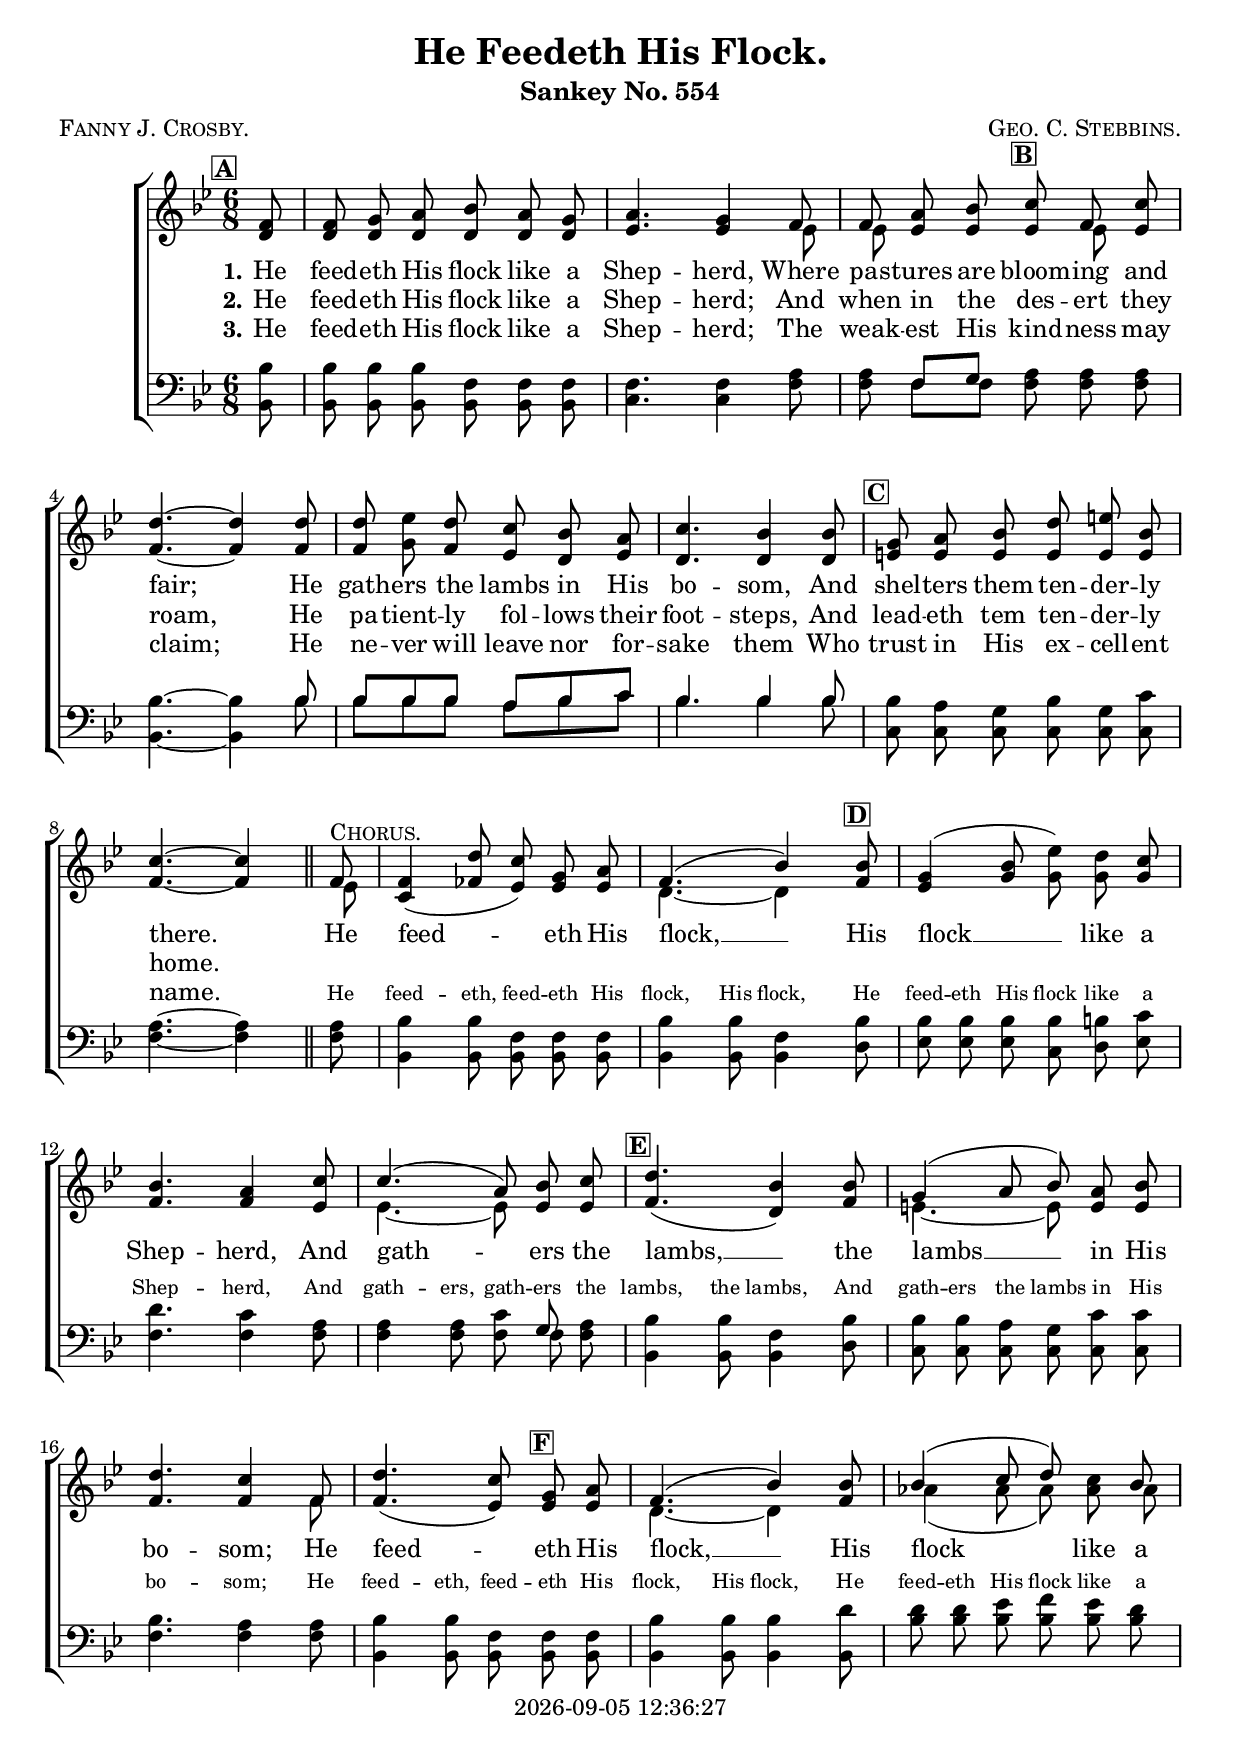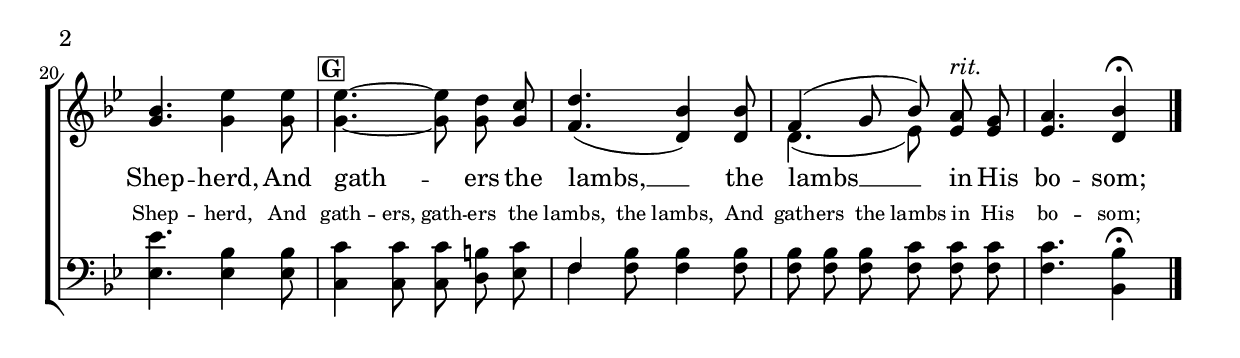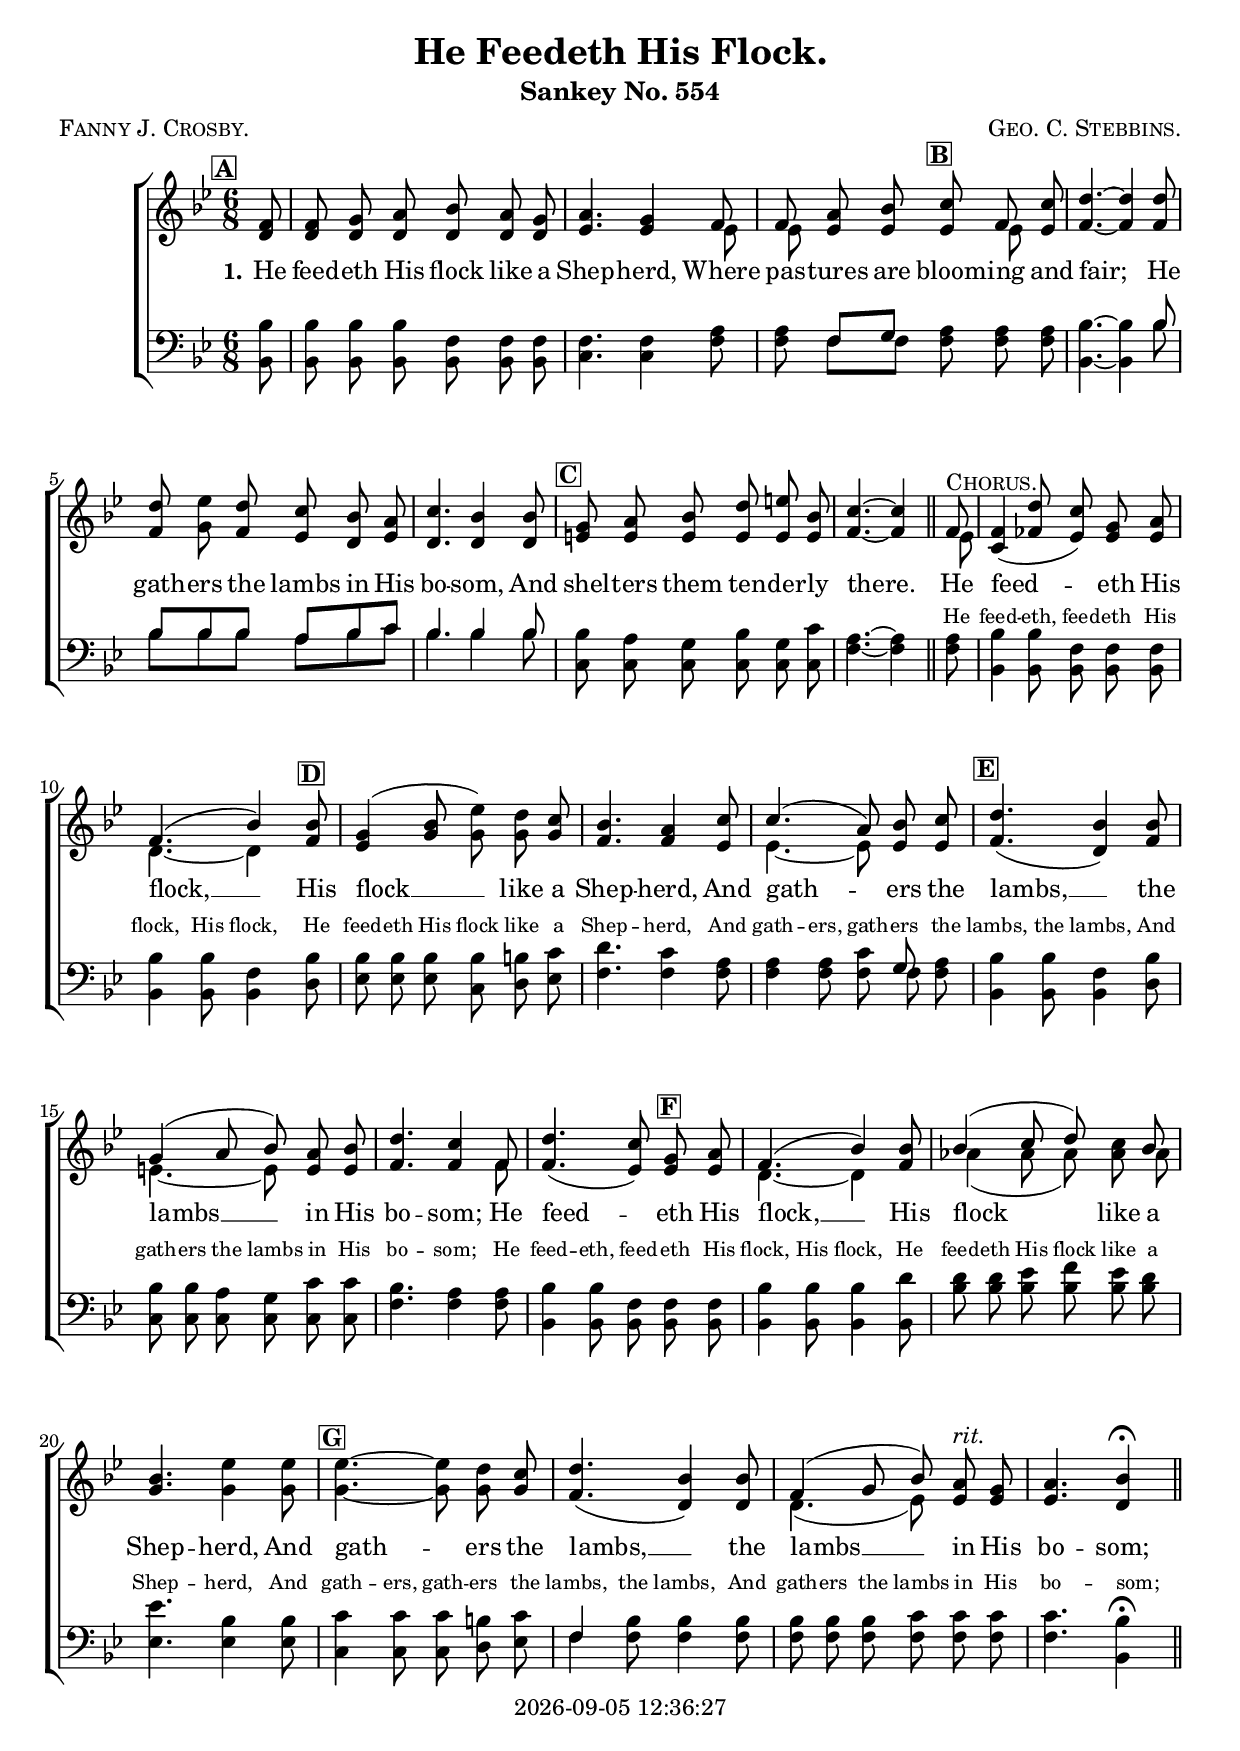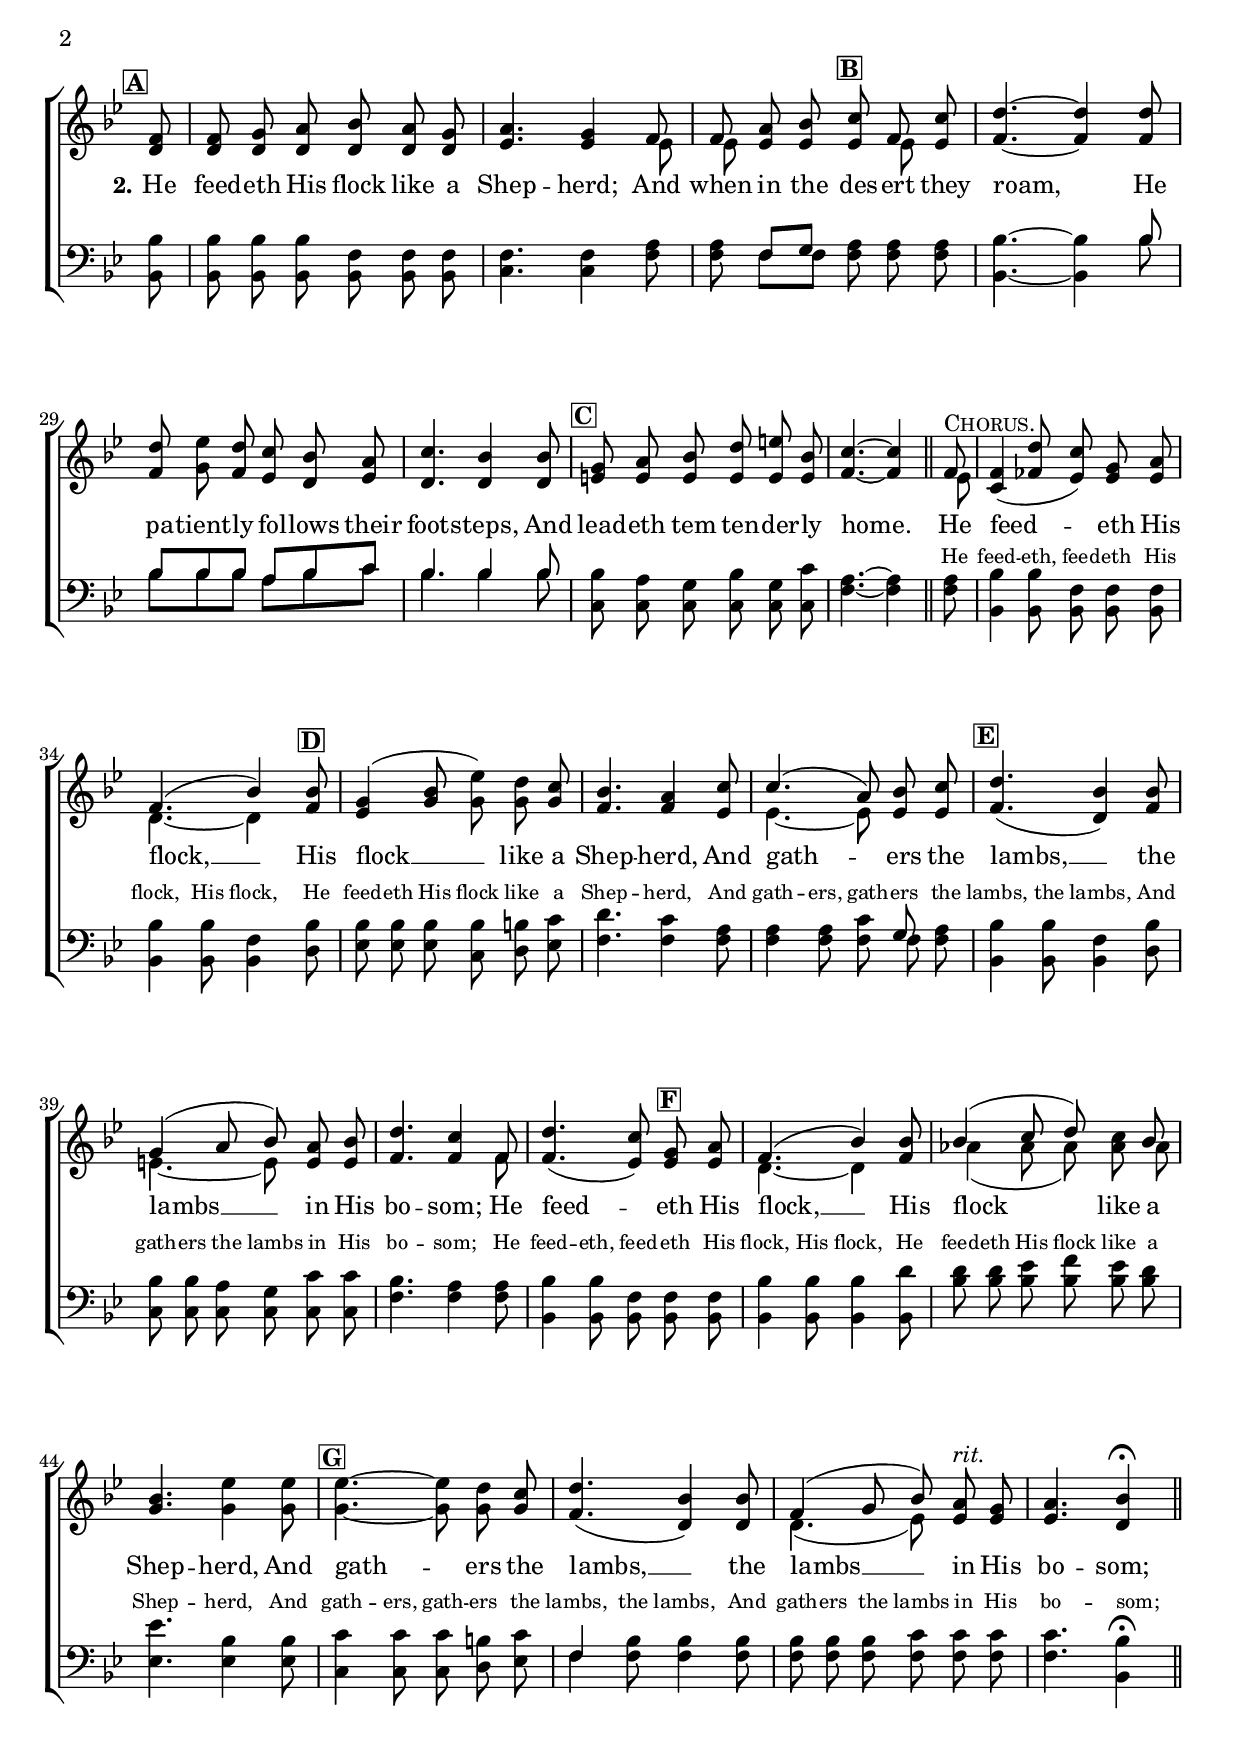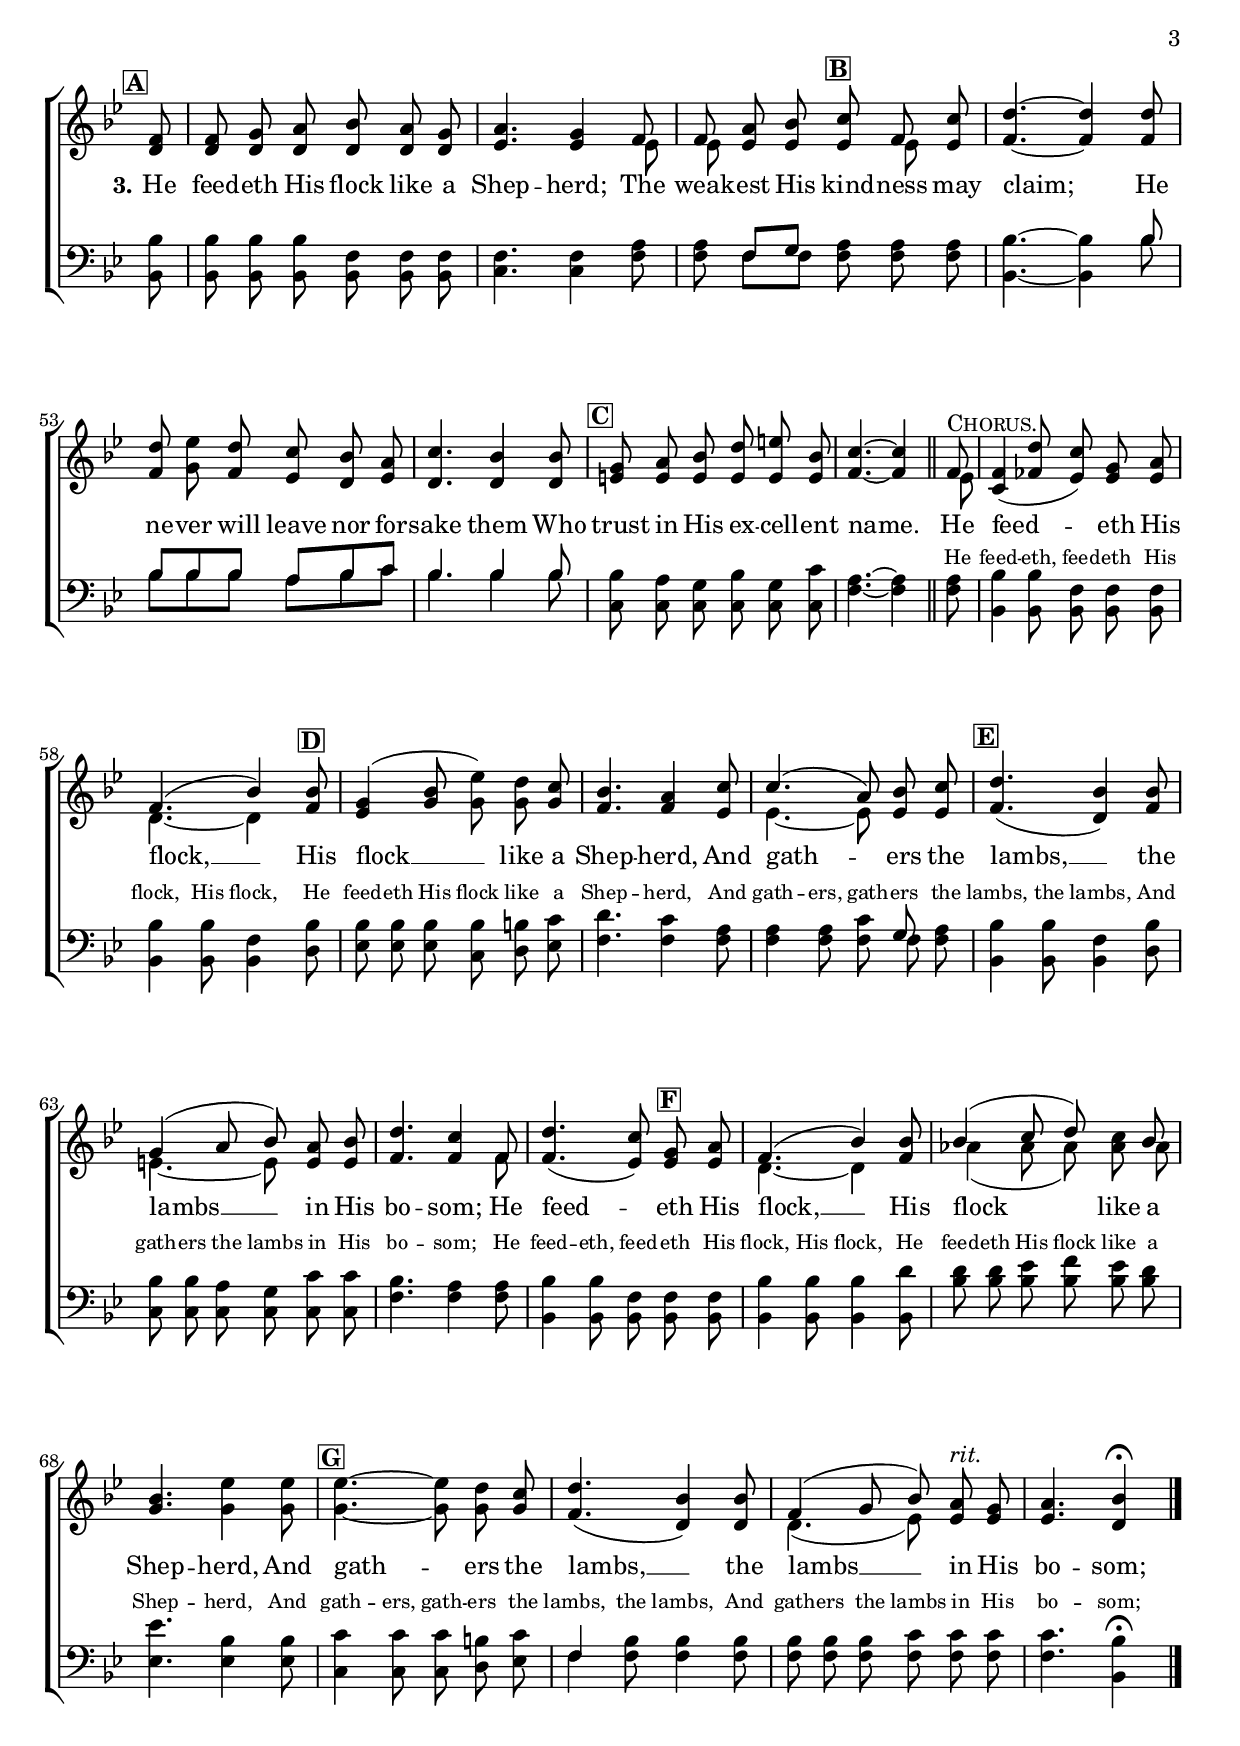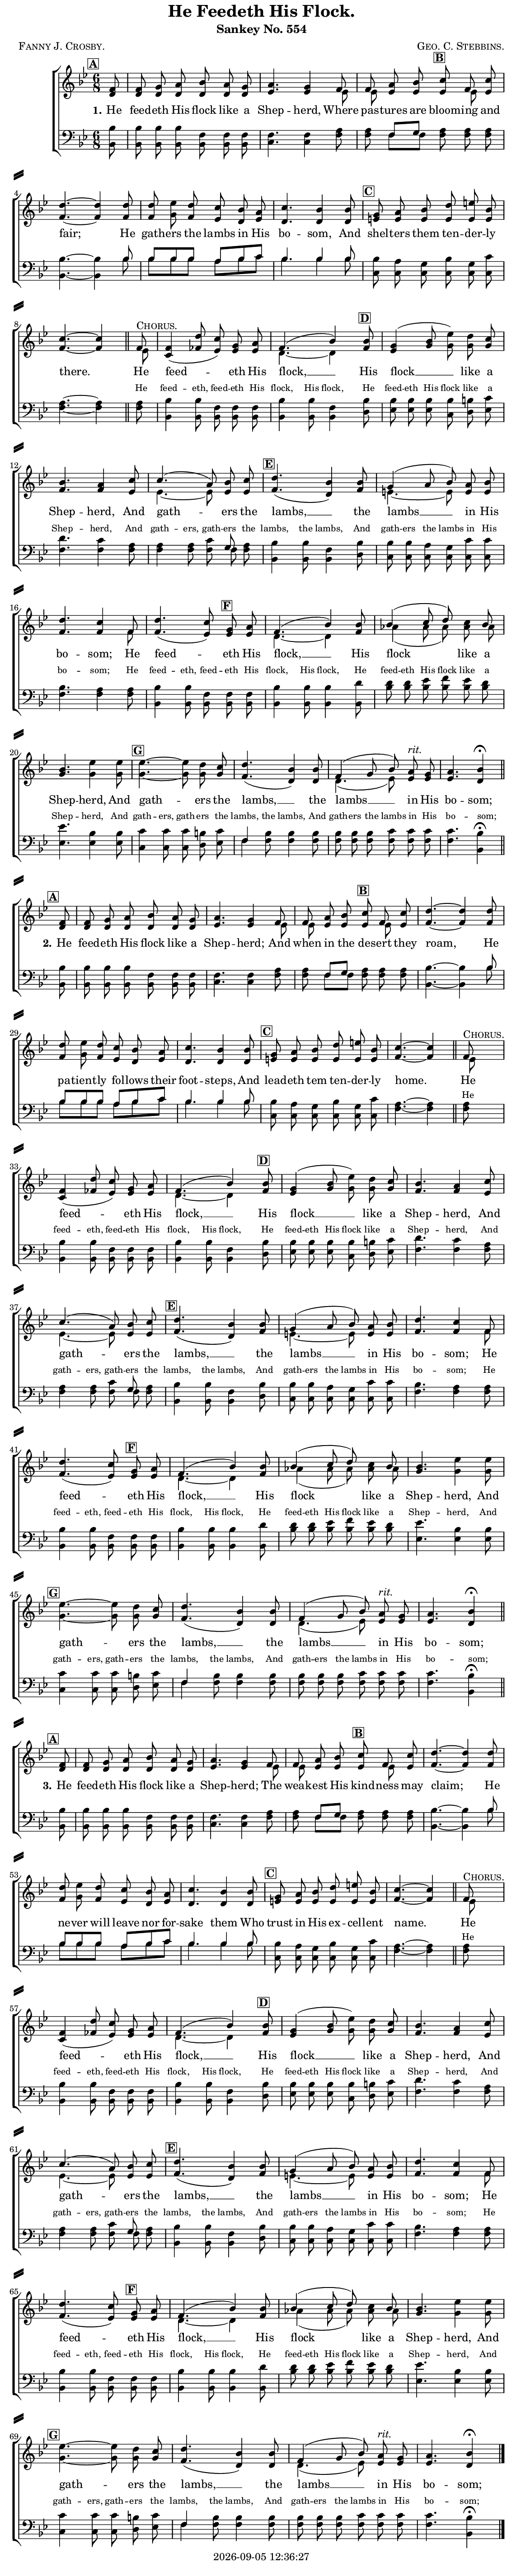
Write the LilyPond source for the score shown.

\version "2.22.1"

\include "articulate.ly"

today = #(strftime "%Y-%m-%d %H:%M:%S" (localtime (current-time)))

\header {
% centered at top
%  dedication  = "dedication"
  title       = "He Feedeth His Flock."
  subtitle    = "Sankey No. 554"
%  subsubtitle = "Sankey 880 No. Y"
%  instrument  = "instrument"
  
% arrangement of following lines:
%
%  poet    composer
%  meter   arranger
%  piece       opus

  composer    = \markup\smallCaps "Geo. C. Stebbins."
%  arranger    = "arranger"
%  opus        = "opus"

  poet        = \markup\smallCaps "Fanny J. Crosby."
%  meter       = \markup\smallCaps "meter"
%  piece       = \markup\smallCaps "piece"

% centered at bottom
% tagline     = "tagline" % default lilypond version
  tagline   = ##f
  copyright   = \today
}

% #(set-global-staff-size 16)

global = {
  \key bes \major
  \time 6/8
  \partial 8
}

RehearsalTrack = {
% \set Score.currentBarNumber = #5
  \textMark \markup { \box \bold "A" } s8  s2.*2 s4.
  \textMark \markup { \box \bold "B" } s4. s2.*3
  \textMark \markup { \box \bold "C" }     s2.*3 s4. s4
  \textMark \markup { \box \bold "D" } s8  s2.*3
  \textMark \markup { \box \bold "E" }     s2.*3 s2
  \textMark \markup { \box \bold "F" } s4  s2.*3
  \textMark \markup { \box \bold "G" }     s2.*3 s4. s4
}

TempoTrack = {
  \set Score.tempoHideNote = ##t
  \tempo 4=120
}

nl = { \bar "||" \break }

soprano = \relative {
  \autoBeamOff
  f'8 | f g a bes a g | a4. g4 f8 | f a bes
  c8 f, c' |d4.~4 8 | d ees d c bes a | c4. bes4 8 |
  g8 a bes d e bes | c4.~4 \bar "||" f,8^\markup\smallCaps Chorus. | f4(d'8 c) g a | f4.(bes4)
  bes8 | g4(bes8 ees) d c | bes4. a4 c8 | 4.(a8) bes c |
  d4.(bes4) 8 | g4(a8 bes) a bes | d4. c4 f,8 | d'4.(c8)
  g8 a | f4.(bes4) 8 | bes4(c8 d) c bes | 4. ees4 8 |
  ees4.~8 d c | d4.(bes4) 8 | f4(g8 bes) a8^\markup\italic rit. g | a4. bes4\fermata
}

alto = \relative {
  \autoBeamOff
  d'8 | d d d d d d | ees4. 4 8 | 8 8 8
  ees8 8 8 | f4.~4 8 | f g f ees d ees | d4. 4 8 |
  e8 8 8 8 8 8 | f4.~4 ees8 | c4(fes8 ees) ees ees | d4.~4
  f8 | ees4(g8 8) 8 8 | f4. 4 ees8 | 4.~8 8 8 |
  f4.(d4) f8 | e4.~8 8 8 | f4. 4 8 | 4.(ees8)
  ees8 8 | d4.~4 f8 | aes4(8 8) 8 8 | g4. 4 8 |
  g4.~8 8 8 | f4.(d4) 8 | d4.(ees8) 8 8 | 4. d4\fermata
}

tenor = \relative {
  \autoBeamOff
  bes8 | 8 8 8 f f f | 4. 4 a8 | a f g
  a8 8 8 | bes4.~4 8 | 8 8 8 a bes c | bes4. 4 8 |
  bes8 a g bes g c | a4.~4 8 | bes4 8 f8 8 8 | bes4 8 f4
  bes8 | 8 8 8 8 b c | d4. c4 a8 | 4 8 c g a |
  bes4 8 f4 bes8 | 8 8 a g c c | bes4. a4 8 | bes4 8 f
  f8 8 | bes4 8 4 d8 | 8 8 ees f ees d | ees4. bes4 8 |
  c4 8 8 b c | f,4 bes8 4 8 | 8 8 8 c c c | 4. bes4\fermata
}

bass = \relative {
  \autoBeamOff
  bes,8 | 8 8 8 8 8 8 | c4. 4 f8 | 8 8 8
  f8 8 8 | bes,4.~4 bes'8 | 8 8 8 a bes c | bes4. 4 8
  c,8 8 8 8 8 8 | f4.~4 8 | bes,4 8 8 8 8 | 4 8 4
  d8 | ees8 8 8 c d ees | f4. 4 8 | 4 8 8 8 8 |
  bes,4 8 4 d8 | c8 8 8 8 8 8 | f4. 4 8 | bes,4 8 8
  bes8 8 | 4 8 4 8 | bes'8 8 8 8 8 8 | ees,4. 4 8 |
  c4 8 8 d ees | f4 8 4 8 | 8 8 8 8 8 8 | 4. bes,4\fermata
}

nom  = {   \set ignoreMelismata = ##t }
yesm = { \unset ignoreMelismata       }

chorus = \lyricmode {
  He feed -- eth His flock, __
  His flock __ like a Shep -- herd,
  And gath -- ers the lambs, __ the lambs __ in His bo -- som;
  He feed -- eth His flock, __
  His flock like a Shep -- herd,
  And gath -- ers the lambs, __ the lambs __ in His bo -- som;
}

chorusMen = \lyricmode {
  \tiny
  _ _ _ _ _ _ _ _ _
  _ _ _ _ _ _ _ _
  _ _ _ _ _ _ _ _ _
  _ _ _ _ _ _ _ _
  He feed -- eth, feed -- eth His flock, His flock,
  He feed -- eth His flock like a Shep -- herd,
  And gath -- ers, gath -- ers the lambs, the lambs,
  And gath -- ers the lambs in His bo -- som;
  He feed -- eth, feed -- eth His flock, His flock,
  He feed -- eth His flock like a Shep -- herd,
  And gath -- ers, gath -- ers the lambs, the lambs,
  And gath -- ers the lambs in His bo -- som;
}

verses = 3

wordsOne = \lyricmode {
  \set stanza = "1."
  He feed -- eth His flock like a Shep -- herd,
  Where pas -- tures are bloom -- ing and fair;
  He gath -- ers the lambs in His bo -- som,
  And shel -- ters them ten -- der -- ly there.
}
  
wordsTwo = \lyricmode {
  \set stanza = "2."
  He feed -- eth His flock like a Shep -- herd;
  And when in the des -- ert they roam,
  He pa -- tient -- ly fol -- lows their foot -- steps,
  And lead -- eth tem ten -- der -- ly home.
}
  
wordsThree = \lyricmode {
  \set stanza = "3."
  He feed -- eth His flock like a Shep -- herd;
  The weak -- est His kind -- ness may claim;
  He ne -- ver will leave nor for -- sake them
  Who trust in His ex -- cell -- ent name.
}
  
wordsMidi = \lyricmode {
  \set stanza = "1."
  "He " feed "eth " "His " "flock " "like " "a " Shep "herd, "
  "\nWhere " pas "tures " "are " bloom "ing " "and " "fair; "
  "\nHe " gath "ers " "the " "lambs " "in " "His " bo "som, "
  "\nAnd " shel "ters " "them " ten der "ly " "there. "
  "\nHe " feed "eth " "His " "flock, " 
  "\nHis " "flock "  "like " "a " Shep "herd, "
  "\nAnd " gath "ers " "the " "lambs, "  "the " "lambs "  "in " "His " bo "som; "
  "\nHe " feed "eth " "His " "flock, " 
  "\nHis " "flock " "like " "a " Shep "herd, "
  "\nAnd " gath "ers " "the " "lambs, "  "the " "lambs "  "in " "His " bo "som;\n"

  \set stanza = "2."
  "\nHe " feed "eth " "His " "flock " "like " "a " Shep "herd; "
  "\nAnd " "when " "in " "the " des "ert " "they " "roam, "
  "\nHe " pa tient "ly " fol "lows " "their " foot "steps, "
  "\nAnd " lead "eth " "tem " ten der "ly " "home. "
  "\nHe " feed "eth " "His " "flock, " 
  "\nHis " "flock "  "like " "a " Shep "herd, "
  "\nAnd " gath "ers " "the " "lambs, "  "the " "lambs "  "in " "His " bo "som; "
  "\nHe " feed "eth " "His " "flock, " 
  "\nHis " "flock " "like " "a " Shep "herd, "
  "\nAnd " gath "ers " "the " "lambs, "  "the " "lambs "  "in " "His " bo "som;\n"

  \set stanza = "3."
  "\nHe " feed "eth " "His " "flock " "like " "a " Shep "herd; "
  "\nThe " weak "est " "His " kind "ness " "may " "claim; "
  "\nHe " ne "ver " "will " "leave " "nor " for "sake " "them "
  "\nWho " "trust " "in " "His " ex cell "ent " "name. "
  "\nHe " feed "eth " "His " "flock, " 
  "\nHis " "flock "  "like " "a " Shep "herd, "
  "\nAnd " gath "ers " "the " "lambs, "  "the " "lambs "  "in " "His " bo "som; "
  "\nHe " feed "eth " "His " "flock, " 
  "\nHis " "flock " "like " "a " Shep "herd, "
  "\nAnd " gath "ers " "the " "lambs, "  "the " "lambs "  "in " "His " bo "som; "
}

wordsMidiMen = \lyricmode {
  \set stanza = "1."
  "He " feed "eth " "His " "flock " "like " "a " Shep "herd, "
  "\nWhere " pas "tures " "are " bloom "ing " "and " "fair; "
  "\nHe " gath "ers " "the " "lambs " "in " "His " bo "som, "
  "\nAnd " shel "ters " "them " ten der "ly " "there. "
  "\nHe " feed "eth, " feed "eth " "His " "flock, " "His " "flock, "
  "\nHe " feed "eth " "His " "flock " "like " "a " Shep "herd, "
  "\nAnd " gath "ers, " gath "ers " "the " "lambs, " "the " "lambs, "
  "\nAnd " gath "ers " "the " "lambs " "in " "His " bo "som; "
  "\nHe " feed "eth, " feed "eth " "His " "flock, " "His " "flock, "
  "\nHe " feed "eth " "His " "flock " "like " "a " Shep "herd, "
  "\nAnd " gath "ers, " gath "ers " "the " "lambs, " "the " "lambs, "
  "\nAnd " gath "ers " "the " "lambs " "in " "His " bo "som;\n"

  \set stanza = "2."
  "\nHe " feed "eth " "His " "flock " "like " "a " Shep "herd; "
  "\nAnd " "when " "in " "the " des "ert " "they " "roam, "
  "\nHe " pa tient "ly " fol "lows " "their " foot "steps, "
  "\nAnd " lead "eth " "tem " ten der "ly " "home. "
  "\nHe " feed "eth, " feed "eth " "His " "flock, " "His " "flock, "
  "\nHe " feed "eth " "His " "flock " "like " "a " Shep "herd, "
  "\nAnd " gath "ers, " gath "ers " "the " "lambs, " "the " "lambs, "
  "\nAnd " gath "ers " "the " "lambs " "in " "His " bo "som; "
  "\nHe " feed "eth, " feed "eth " "His " "flock, " "His " "flock, "
  "\nHe " feed "eth " "His " "flock " "like " "a " Shep "herd, "
  "\nAnd " gath "ers, " gath "ers " "the " "lambs, " "the " "lambs, "
  "\nAnd " gath "ers " "the " "lambs " "in " "His " bo "som;\n"

  \set stanza = "3."
  "\nHe " feed "eth " "His " "flock " "like " "a " Shep "herd; "
  "\nThe " weak "est " "His " kind "ness " "may " "claim; "
  "\nHe " ne "ver " "will " "leave " "nor " for "sake " "them "
  "\nWho " "trust " "in " "His " ex cell "ent " "name. "
  "\nHe " feed "eth, " feed "eth " "His " "flock, " "His " "flock, "
  "\nHe " feed "eth " "His " "flock " "like " "a " Shep "herd, "
  "\nAnd " gath "ers, " gath "ers " "the " "lambs, " "the " "lambs, "
  "\nAnd " gath "ers " "the " "lambs " "in " "His " bo "som; "
  "\nHe " feed "eth, " feed "eth " "His " "flock, " "His " "flock, "
  "\nHe " feed "eth " "His " "flock " "like " "a " Shep "herd, "
  "\nAnd " gath "ers, " gath "ers " "the " "lambs, " "the " "lambs, "
  "\nAnd " gath "ers " "the " "lambs " "in " "His " bo "som; "
}

\book {
  \bookOutputSuffix "midi=women"
  \score {
%    \articulate
        \new ChoirStaff <<
                                % Soprano staff
          \new Staff = soprano
          <<
            \new Voice { \repeat unfold \verses \TempoTrack     }
            \new Voice { \global \repeat unfold \verses \soprano \bar "|." }
            \addlyrics \wordsMidi
          >>
                                % Alto staff
          \new Staff = alto
          <<
            \new Voice { \global \repeat unfold \verses { \alto \nl } \bar "|." }
          >>
                                % Tenor staff
          \new Staff = tenor
          <<
            \clef "treble_8"
            \new Voice { \global \repeat unfold \verses \tenor }
          >>
                                % Bass staff
          \new Staff = bass
          <<
            \clef "bass"
            \new Voice { \global \repeat unfold \verses \bass }
          >>
        >>
    \midi {}
  }
}

\book {
  \bookOutputSuffix "midi-men"
  \score {
%    \articulate
        \new ChoirStaff <<
                                % Soprano staff
          \new Staff = soprano
          <<
            \new Voice { \repeat unfold \verses \TempoTrack     }
            \new Voice { \global \repeat unfold \verses \soprano \bar "|." }
          >>
                                % Alto staff
          \new Staff = alto
          <<
            \new Voice { \global \repeat unfold \verses { \alto \nl } \bar "|." }
          >>
                                % Tenor staff
          \new Staff = tenor
          <<
            \clef "treble_8"
            \new Voice { \global \repeat unfold \verses \tenor }
            \addlyrics \wordsMidiMen
          >>
                                % Bass staff
          \new Staff = bass
          <<
            \clef "bass"
            \new Voice { \global \repeat unfold \verses \bass }
          >>
        >>
    \midi {}
  }
}

\book {
  \bookOutputSuffix "repeat"
  \score {
        \new ChoirStaff <<
                                  % Joint soprano/alto staff
          \new Staff = women \with { printPartCombineTexts = ##f }
          <<
            \new Voice \RehearsalTrack
            \new Voice \TempoTrack
            \new NullVoice = "aligner" \soprano
            \new Voice \partCombine #'(2 . 88) { \global \soprano \bar "|." } { \global \alto }
            \new Lyrics \lyricsto "aligner" { \wordsOne \chorus }
            \new Lyrics \lyricsto "aligner"   \wordsTwo
            \new Lyrics \lyricsto "aligner"   \wordsThree
          >>
                                  % Joint tenor/bass staff
          \new Staff = men \with { printPartCombineTexts = ##f }
          <<
            \clef "bass"
            \new Voice \partCombine #'(2 . 88) { \global \tenor } { \global \bass }
            \new NullVoice = alignerT { \tenor }
          >>
          \new Lyrics \with {alignAboveContext = men} \lyricsto alignerT \chorusMen
        >>
    \layout {
      indent = 1.5\cm
      \pointAndClickOff
      \context {
        \Staff \RemoveAllEmptyStaves
      }
    }
  }
}

singlescore = {
        \new ChoirStaff <<
                                  % Joint soprano/alto staff
          \new Staff = women \with { printPartCombineTexts = ##f }
          <<
            \new Voice { \repeat unfold \verses \RehearsalTrack }
            \new Voice { \repeat unfold \verses \TempoTrack }
            \new NullVoice = "aligner" { \repeat unfold \verses \soprano }
            \new Voice \partCombine #'(2 . 88) { \global \repeat unfold \verses \soprano \bar "|." }
                                    { \global \repeat unfold \verses { \alto \nl } \bar "|." }
            \new Lyrics \lyricsto "aligner" { \wordsOne   \chorus
                                              \wordsTwo   \chorus
                                              \wordsThree \chorus
                                            }
          >>
                                  % Joint tenor/bass staff
          \new Staff = men \with { printPartCombineTexts = ##f }
          <<
            \clef "bass"
            \new Voice \partCombine #'(2 . 88) { \global \repeat unfold \verses \tenor }
                                    { \global \repeat unfold \verses \bass }
            \new NullVoice = alignerT { \repeat unfold \verses \tenor }
          >>
          \new Lyrics \with {alignAboveContext = men} \lyricsto alignerT { \repeat unfold \verses \chorusMen }
        >>
}

\book {
  \bookOutputSuffix "single"
  \score {
    \singlescore
    \layout {
      indent = 1.5\cm
      \pointAndClickOff
      \context {
        \Staff \RemoveAllEmptyStaves
      }
    }
  }
}

\book {
  \bookOutputSuffix "singlepage"
  \paper {
    top-margin = 0
    left-margin = 7
    right-margin = 1
    paper-width = 190\mm
    page-breaking = #ly:one-page-breaking
    system-system-spacing.basic-distance = #15
    system-separator-markup = \slashSeparator
  }
  \score {
    \singlescore
    \layout {
      indent = 1.5\cm
      \pointAndClickOff
      \context {
        \Staff \RemoveAllEmptyStaves
      }
    }
  }
}
